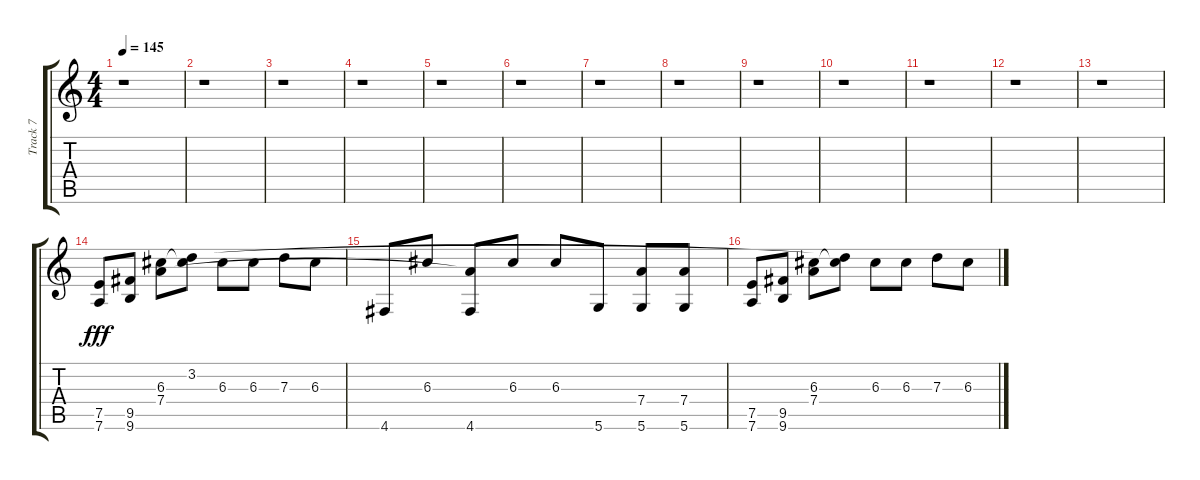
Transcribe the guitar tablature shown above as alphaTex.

\track ("Track 7" "Track 7") {instrument overdrivenguitar}
\staff {score tabs}
\tuning (E4 B3 G3 D3 A2 D2) {hide}
\ts (4 4)
\tempo 145
\clef g2
\ks c
r.1{dy fff} |
r.1 |
r.1 |
r.1 |
r.1 |
r.1 |
r.1 |
r.1 |
r.1 |
r.1 |
r.1 |
r.1 |
r.1 |
(7.5 7.6).8 (9.5 9.6).8 (6.3 7.4).8 (3.2 6.3{t}).8 6.3.8 6.3.8 7.3.8 6.3.8 |
4.6.8 6.3.8 (7.4{t} 4.6).8 6.3.8 6.3.8 5.6.8 (7.4 5.6).8 (7.4 5.6).8 |
(7.5 7.6).8 (9.5 9.6).8 (6.3 7.4).8 (3.2{t} 6.3{t}).8 6.3.8 6.3.8 7.3.8 6.3.8
